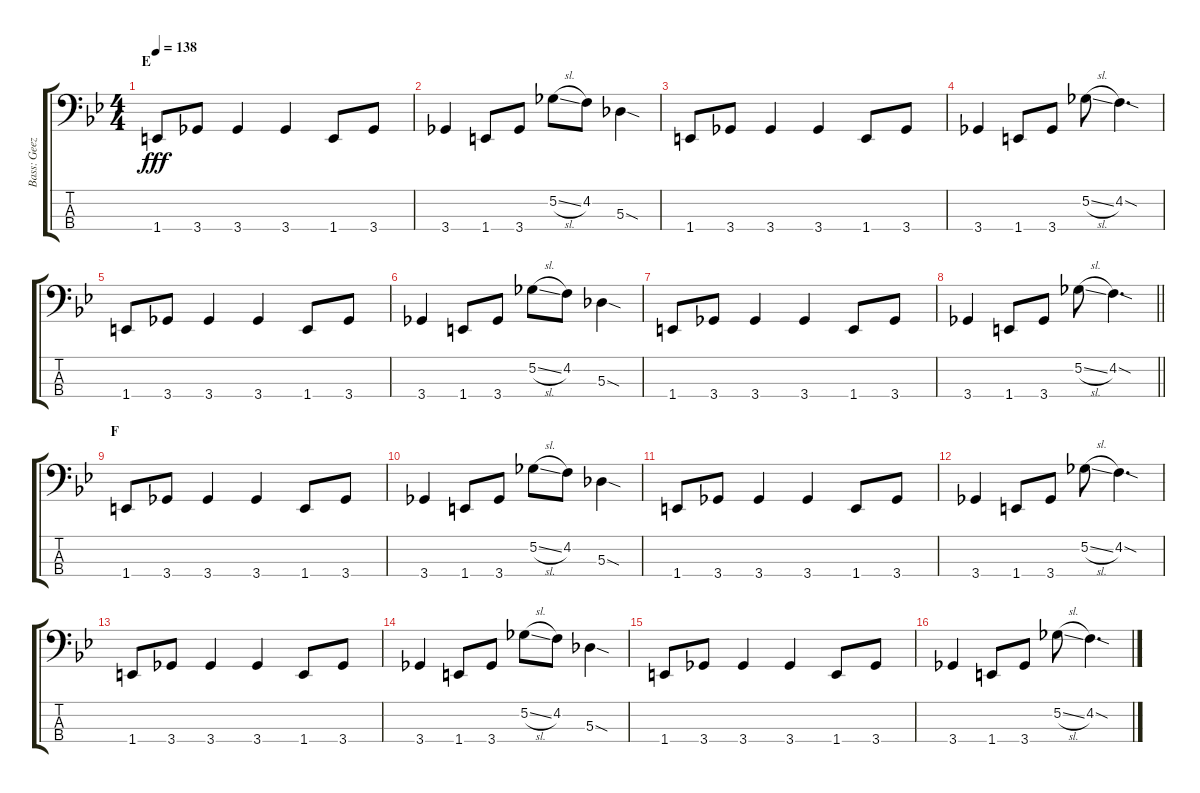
\track ("Bass: Geezer" "Bass: Geez") {instrument electricbassfinger}
\staff {score tabs}
\tuning (Gb2 Db2 Ab1 Eb1) {hide}
\ts (4 4)
\section ("" "E")
\tempo 138
\clef f4
\ks bb
1.4.8{dy fff} 3.4.8 3.4.4 3.4.4 1.4.8 3.4.8 |
3.4.4 1.4.8 3.4.8 5.2{sl}.8 4.2.8 5.3{sod}.4 |
1.4.8 3.4.8 3.4.4 3.4.4 1.4.8 3.4.8 |
3.4.4 1.4.8 3.4.8 5.2{sl}.8 4.2{sod}.4{d} |
1.4.8 3.4.8 3.4.4 3.4.4 1.4.8 3.4.8 |
3.4.4 1.4.8 3.4.8 5.2{sl}.8 4.2.8 5.3{sod}.4 |
1.4.8 3.4.8 3.4.4 3.4.4 1.4.8 3.4.8 |
\barLineRight lightlight
3.4.4 1.4.8 3.4.8 5.2{sl}.8 4.2{sod}.4{d} |
\section ("" "F")
1.4.8 3.4.8 3.4.4 3.4.4 1.4.8 3.4.8 |
3.4.4 1.4.8 3.4.8 5.2{sl}.8 4.2.8 5.3{sod}.4 |
1.4.8 3.4.8 3.4.4 3.4.4 1.4.8 3.4.8 |
3.4.4 1.4.8 3.4.8 5.2{sl}.8 4.2{sod}.4{d} |
1.4.8 3.4.8 3.4.4 3.4.4 1.4.8 3.4.8 |
3.4.4 1.4.8 3.4.8 5.2{sl}.8 4.2.8 5.3{sod}.4 |
1.4.8 3.4.8 3.4.4 3.4.4 1.4.8 3.4.8 |
3.4.4 1.4.8 3.4.8 5.2{sl}.8 4.2{sod}.4{d}
